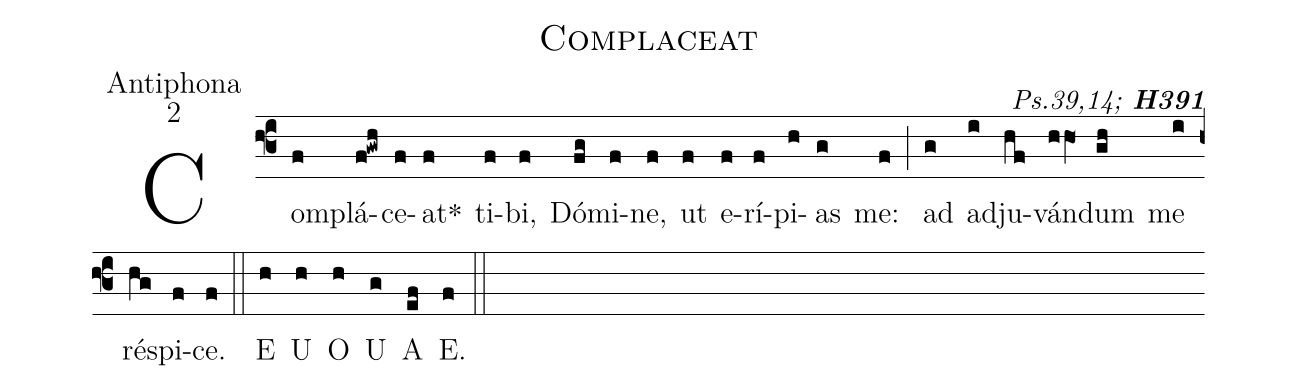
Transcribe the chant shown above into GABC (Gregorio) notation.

name:Complaceat;
office-part:Antiphona;
mode:2;
commentary:{\itshape\mdseries Ps.39,14;\/} {\bfseries H391};
%%
(f3) Com(f)plá(f!gwh)ce(f)at<sp>*</sp>(f) ti(f)bi,(f) Dó(fg)mi(f)ne,(f) ut(f) e(f)rí(f)pi(h)as(g) me:(f) (;)
ad(g) ad(i)ju(hf)ván(hhO1)dum(gh) me(i) ré(hg)spi(f)ce.(f) (::)
<eu>  E(h) U(h) O(h) U(g) A(ef) E.(f) </eu> (::)
